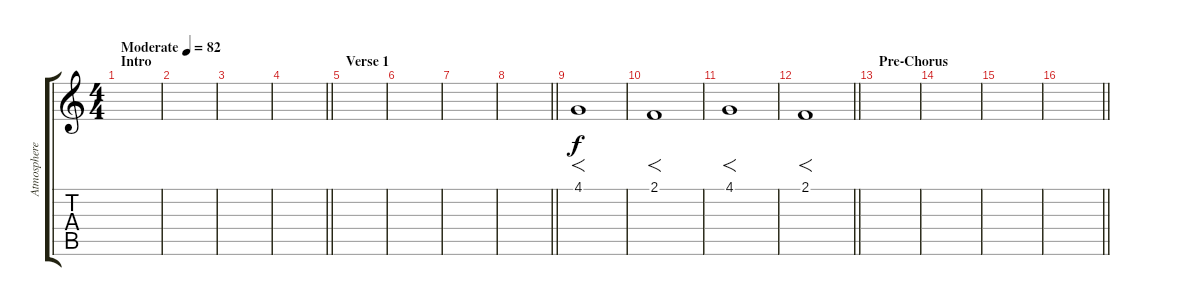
\track ("Atmosphere" "Atmosphere") {instrument pad5bowed}
\staff {score tabs}
\tuning (Eb4 Bb3 Gb3 Db3 Ab2 Db2) {hide}
\ts (4 4)
\section ("" "Intro")
\tempo (82 "Moderate")
\clef g2
\ks c
|
|
|
\barLineRight lightlight
|
\section ("" "Verse 1")
|
|
|
\barLineRight lightlight
|
4.1.1{f} |
2.1.1{f} |
4.1.1{f} |
\barLineRight lightlight
2.1.1{f} |
\section ("" "Pre-Chorus")
|
|
|
\barLineRight lightlight
